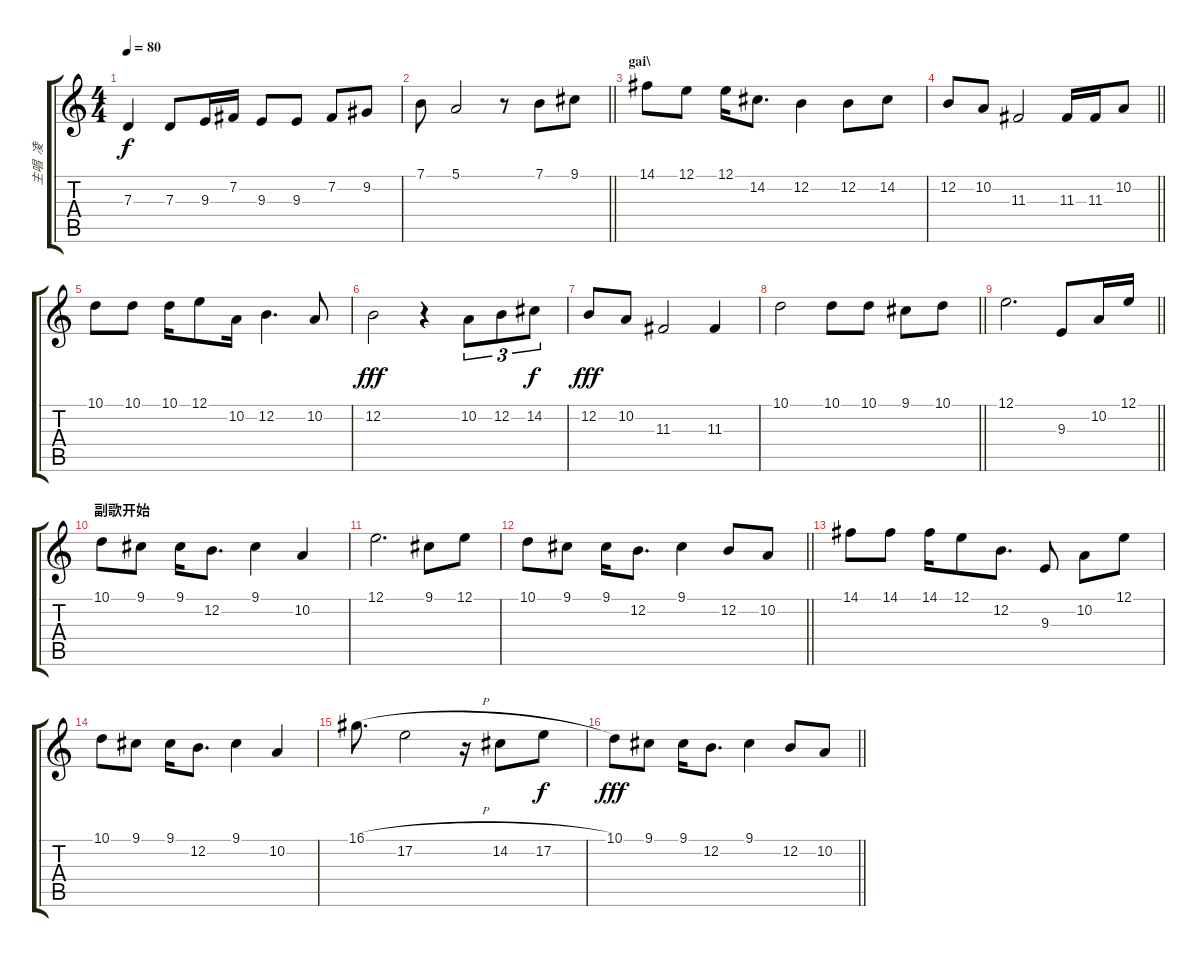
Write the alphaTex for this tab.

\track ("主唱  凌" "主唱  凌") {instrument stringensemble1}
\staff {score tabs}
\tuning (E4 B3 G3 D3 A2 E2) {hide}
\ts (4 4)
\tempo 80
\clef g2
\ks c
7.3.4{dy f} 7.3.8 9.3.16 7.2.16 9.3.8 9.3.8 7.2.8 9.2.8 |
\barLineRight lightlight
7.1.8 5.1.2 r.8 7.1.8 9.1.8 |
\section ("" "gai\\")
14.1.8 12.1.8 12.1.16 14.2.8{d} 12.2.4 12.2.8 14.2.8 |
\barLineRight lightlight
12.2.8 10.2.8 11.3.2 11.3.16 11.3.16 10.2.8 |
10.1.8 10.1.8 10.1.16 12.1.8 10.2.16 12.2.4{d} 10.2.8 |
12.2.2{dy fff} r.4 10.2.8{tu (3 2)} 12.2.8{tu (3 2)} 14.2.8{tu (3 2) dy f} |
12.2.8{dy fff} 10.2.8 11.3.2 11.3.4 |
\barLineRight lightlight
10.1.2 10.1.8 10.1.8 9.1.8 10.1.8 |
\barLineRight lightlight
12.1.2{d} 9.3.8 10.2.16 12.1.16 |
\section ("" "副歌开始")
10.1.8 9.1.8 9.1.16 12.2.8{d} 9.1.4 10.2.4 |
12.1.2{d} 9.1.8 12.1.8 |
\barLineRight lightlight
10.1.8 9.1.8 9.1.16 12.2.8{d} 9.1.4 12.2.8 10.2.8 |
14.1.8 14.1.8 14.1.16 12.1.8 12.2.8{d} 9.3.8 10.2.8 12.1.8 |
10.1.8 9.1.8 9.1.16 12.2.8{d} 9.1.4 10.2.4 |
16.1{h}.8{d} 17.2.2 r.16 14.2.8 17.2.8{dy f} |
\barLineRight lightlight
10.1.8{dy fff} 9.1.8 9.1.16 12.2.8{d} 9.1.4 12.2.8 10.2.8
